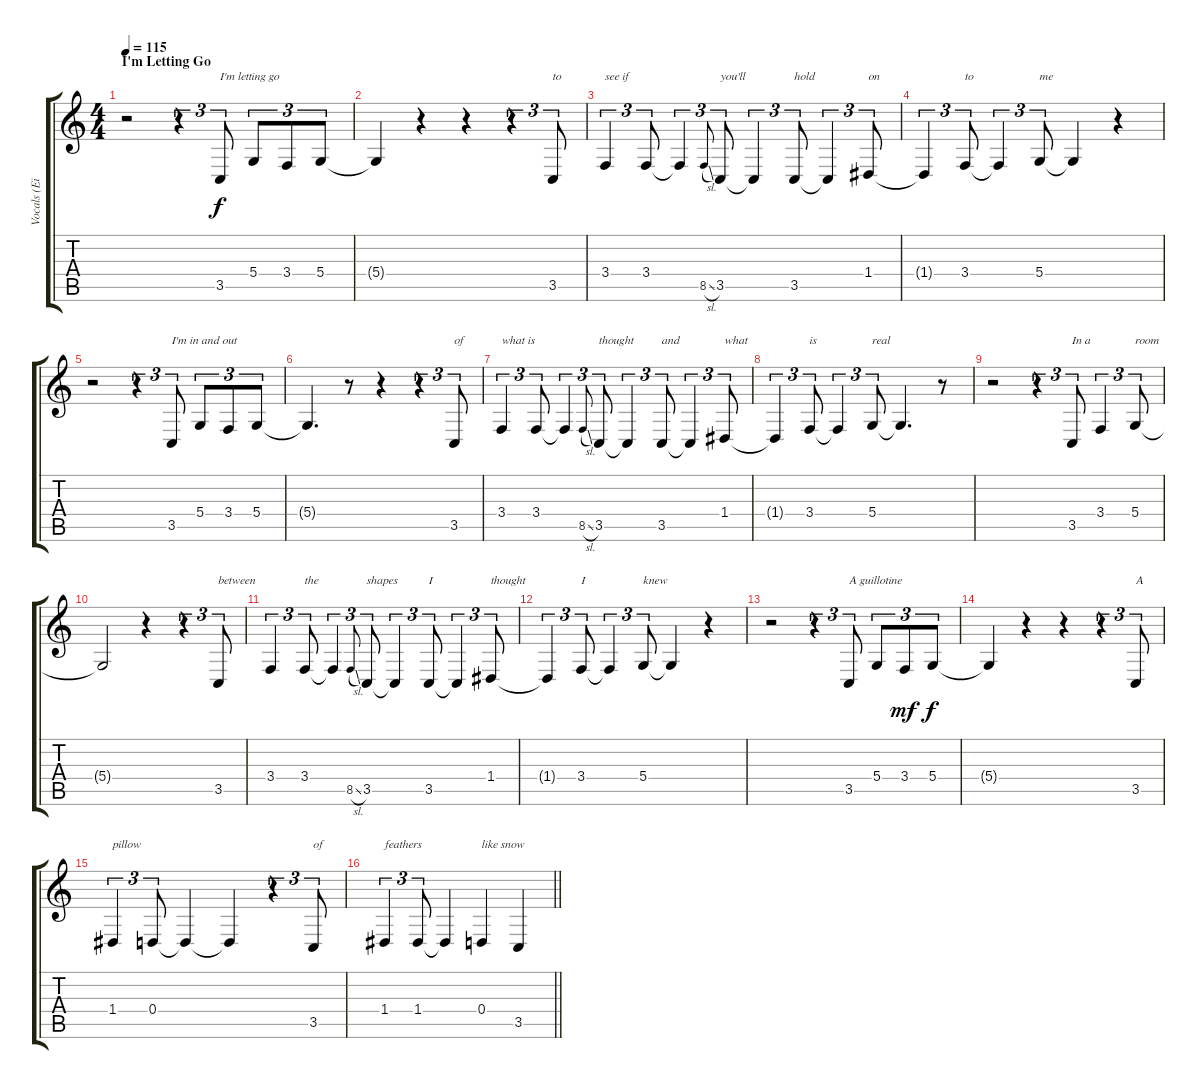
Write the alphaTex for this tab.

\track ("Vocals (Eirik)" "Vocals (Ei") {instrument voiceoohs}
\staff {score tabs}
\tuning (E4 B3 G3 D3 A2 E2) {hide}
\ts (4 4)
\section ("" "I'm Letting Go")
\tempo 115
\clef g2
\ks c
r.2{dy f} r.4{tu (3 2)} 3.5.8{tu (3 2) txt "I'm letting go"} 5.4.8{tu (3 2)} 3.4.8{tu (3 2)} 5.4.8{tu (3 2)} |
5.4{t}.4 r.4 r.4 r.4{tu (3 2)} 3.5.8{tu (3 2) txt "to"} |
3.4.4{tu (3 2) txt "see if"} 3.4.8{tu (3 2)} 3.4{t}.4{tu (3 2)} 8.5{sl}.8{gr onbeat} 3.5.8{tu (3 2) txt "you'll"} 3.5{t}.4{tu (3 2)} 3.5.8{tu (3 2) txt "hold"} 3.5{t}.4{tu (3 2)} 1.4.8{tu (3 2) txt "on"} |
1.4{t}.4{tu (3 2)} 3.4.8{tu (3 2) txt "to "} 3.4{t}.4{tu (3 2)} 5.4.8{tu (3 2) txt "me"} 5.4{t}.4 r.4 |
r.2 r.4{tu (3 2)} 3.5.8{tu (3 2) txt "I'm in and out"} 5.4.8{tu (3 2)} 3.4.8{tu (3 2)} 5.4.8{tu (3 2)} |
5.4{t}.4{d} r.8 r.4 r.4{tu (3 2)} 3.5.8{tu (3 2) txt "of"} |
3.4.4{tu (3 2) txt "what is"} 3.4.8{tu (3 2)} 3.4{t}.4{tu (3 2)} 8.5{sl}.8{gr onbeat} 3.5.8{tu (3 2) txt "thought"} 3.5{t}.4{tu (3 2)} 3.5.8{tu (3 2) txt "and"} 3.5{t}.4{tu (3 2)} 1.4.8{tu (3 2) txt "what"} |
1.4{t}.4{tu (3 2)} 3.4.8{tu (3 2) txt "is"} 3.4{t}.4{tu (3 2)} 5.4.8{tu (3 2) txt "real"} 5.4{t}.4{d} r.8 |
r.2 r.4{tu (3 2)} 3.5.8{tu (3 2) txt "In a"} 3.4.4{tu (3 2)} 5.4.8{tu (3 2) txt "room"} |
5.4{t}.2 r.4 r.4{tu (3 2)} 3.5.8{tu (3 2) txt "between"} |
3.4.4{tu (3 2)} 3.4.8{tu (3 2) txt "the"} 3.4{t}.4{tu (3 2)} 8.5{sl}.8{gr onbeat} 3.5.8{tu (3 2) txt "shapes"} 3.5{t}.4{tu (3 2)} 3.5.8{tu (3 2) txt "I"} 3.5{t}.4{tu (3 2)} 1.4.8{tu (3 2) txt "thought"} |
1.4{t}.4{tu (3 2)} 3.4.8{tu (3 2) txt "I"} 3.4{t}.4{tu (3 2)} 5.4.8{tu (3 2) txt "knew"} 5.4{t}.4 r.4 |
r.2 r.4{tu (3 2)} 3.5.8{tu (3 2) txt "A guillotine"} 5.4.8{tu (3 2)} 3.4.8{tu (3 2) dy mf} 5.4.8{tu (3 2) dy f} |
5.4{t}.4 r.4 r.4 r.4{tu (3 2)} 3.5.8{tu (3 2) txt "A"} |
1.4.4{tu (3 2) txt "pillow"} 0.4.8{tu (3 2)} 0.4{t}.4 0.4{t}.4 r.4{tu (3 2)} 3.5.8{tu (3 2) txt "of"} |
\barLineRight lightlight
1.4.4{tu (3 2) txt "feathers"} 1.4.8{tu (3 2)} 1.4{t}.4 0.4.4{txt "like snow"} 3.5.4
